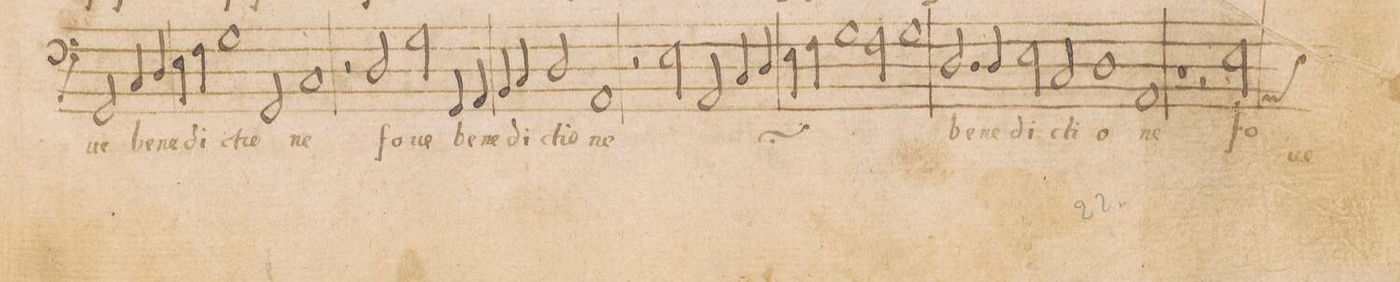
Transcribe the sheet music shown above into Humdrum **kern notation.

**kern	**text
*I"BASSVS	*
*clefF4	*
*k[]	*
*met(C|)	*
*M2/1	*
2GG/	-ve
4C/	be-
4D/	-ne-
=33	=33
4E\	-dic-
4F\	.
1G	-ti-
2GG/	-o-
=34-	=34-
1C	-ne
2r	.
2D/	fo-
=35-	=35-
2G\	-ve
4GG/	be-
4AA/	-ne-
4BB/	-dic-
4C/	-ti-
2D/	-o-
=36-	=36-
1AA	-ne
2r	.
*	*ij
2E\	fo-
=37-	=37-
2AA/	-ve
4C/	be-
4D/	-ne-
4E\	-dic-
4F\	.
1G\	-ti-
=38-	=38-
2F\	-o-
1G	-ne
*	*Xij
=39	=39
2.D/	be-
4D/	-ne-
2E\	-dic-
2C/	-ti-
=40-	=40-
1D	-o-
1AA	-ne
=41	=41
1r	.
2r	.
2E\	fo-
*custos:AA	*
=42-	=42-
*-	*-
